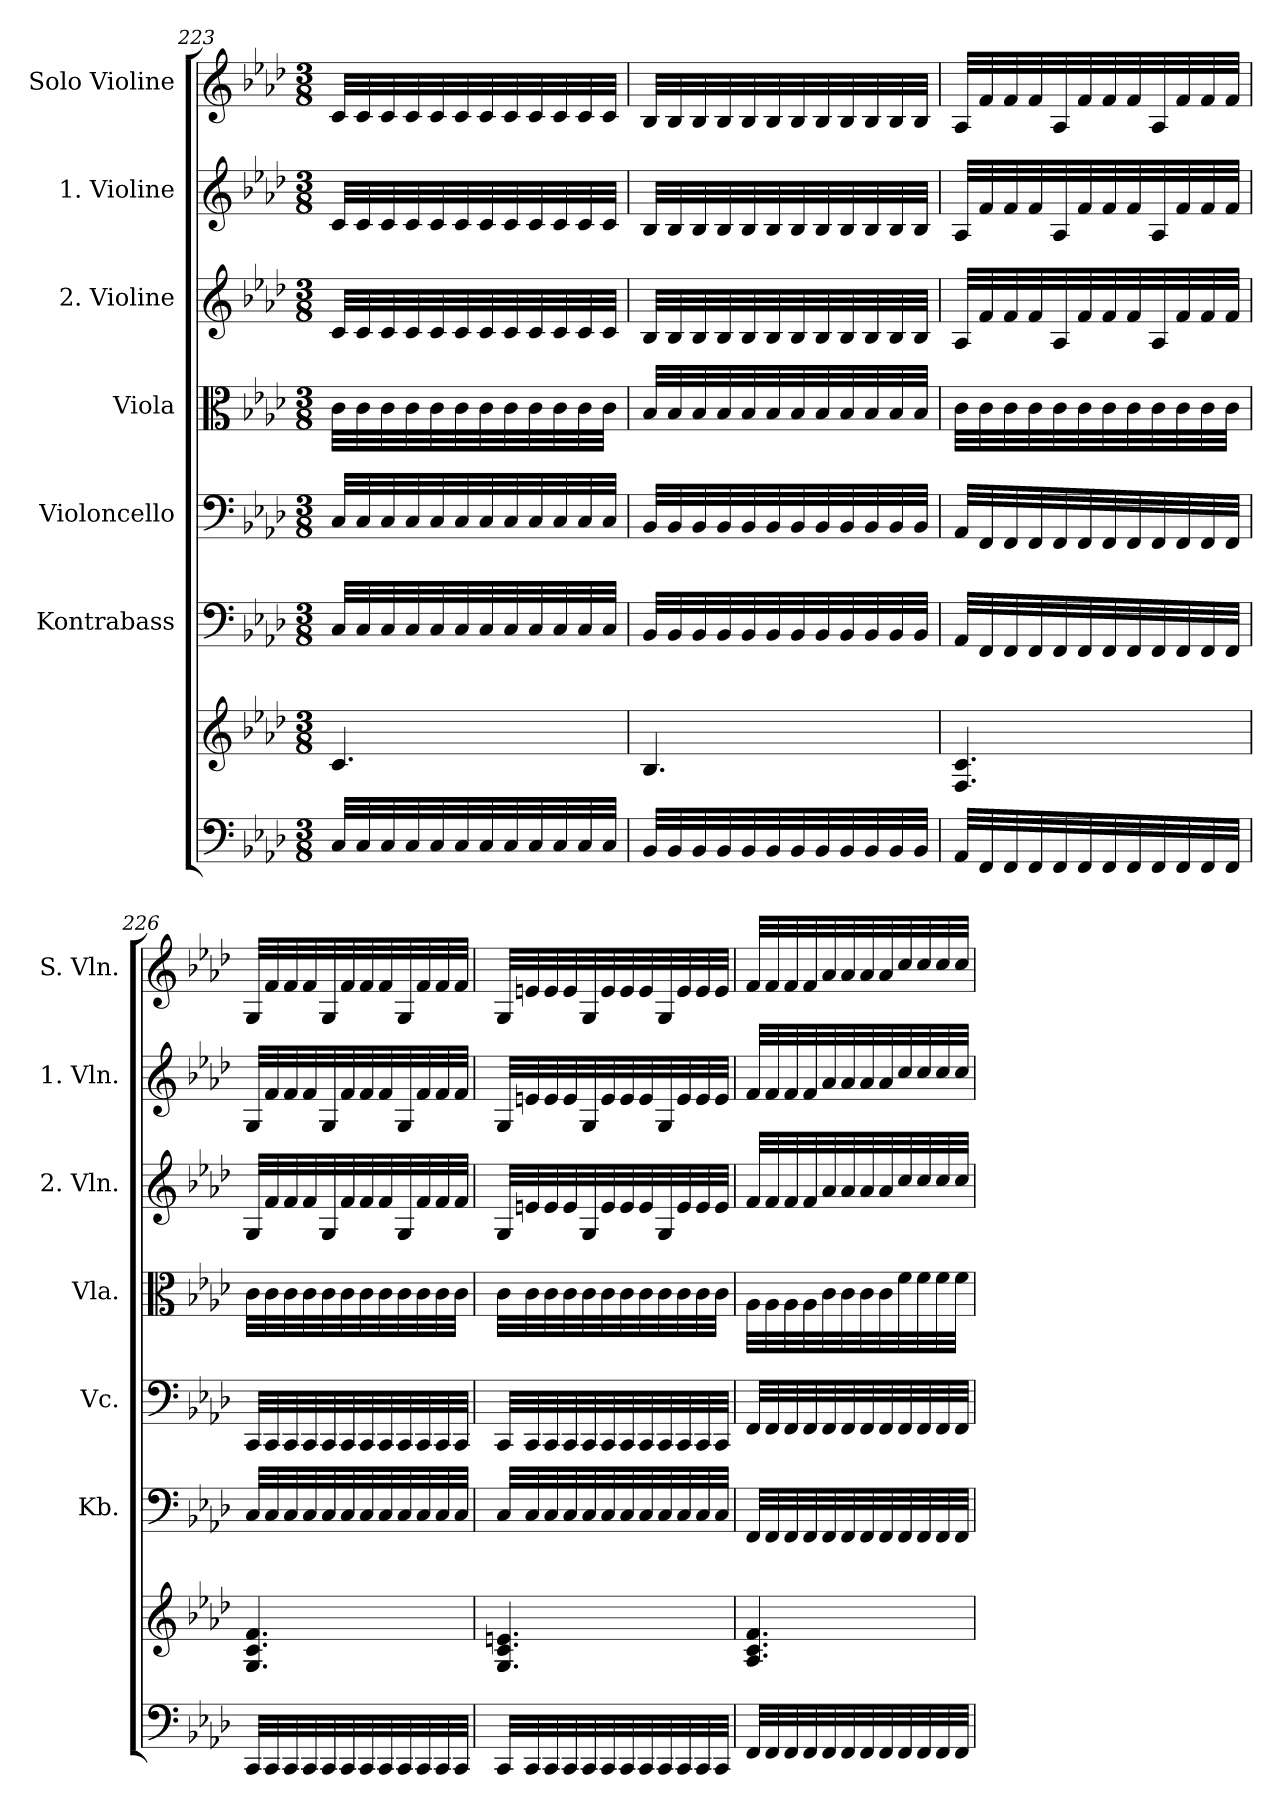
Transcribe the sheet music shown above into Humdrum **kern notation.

**kern	**kern	**kern	**kern	**kern	**kern	**kern	**kern
*part7	*part7	*part6	*part5	*part4	*part3	*part2	*part1
*staff8	*staff7	*staff6	*staff5	*staff4	*staff3	*staff2	*staff1
*	*	*I"Kontrabass	*I"Violoncello	*I"Viola	*I"2. Violine	*I"1. Violine	*I"Solo Violine
*	*	*I'Kb.	*I'Vc.	*I'Vla.	*I'2. Vln.	*I'1. Vln.	*I'S. Vln.
*clefF4	*clefG2	*clefF4	*clefF4	*clefC3	*clefG2	*clefG2	*clefG2
*	*	*ITrd7c12	*	*	*	*	*
*k[b-e-a-d-]	*k[b-e-a-d-]	*k[b-e-a-d-]	*k[b-e-a-d-]	*k[b-e-a-d-]	*k[b-e-a-d-]	*k[b-e-a-d-]	*k[b-e-a-d-]
*f:	*f:	*f:	*f:	*f:	*f:	*f:	*f:
*M3/8	*M3/8	*M3/8	*M3/8	*M3/8	*M3/8	*M3/8	*M3/8
=223	=223	=223	=223	=223	=223	=223	=223
32C/LLL	4.c/	32CC/LLL	32C/LLL	32c\LLL	32c/LLL	32c/LLL	32c/LLL
32C/	.	32CC/	32C/	32c\	32c/	32c/	32c/
32C/	.	32CC/	32C/	32c\	32c/	32c/	32c/
32C/	.	32CC/	32C/	32c\	32c/	32c/	32c/
32C/	.	32CC/	32C/	32c\	32c/	32c/	32c/
32C/	.	32CC/	32C/	32c\	32c/	32c/	32c/
32C/	.	32CC/	32C/	32c\	32c/	32c/	32c/
32C/	.	32CC/	32C/	32c\	32c/	32c/	32c/
32C/	.	32CC/	32C/	32c\	32c/	32c/	32c/
32C/	.	32CC/	32C/	32c\	32c/	32c/	32c/
32C/	.	32CC/	32C/	32c\	32c/	32c/	32c/
32C/JJJ	.	32CC/JJJ	32C/JJJ	32c\JJJ	32c/JJJ	32c/JJJ	32c/JJJ
!!LO:PB:g=z
=224	=224	=224	=224	=224	=224	=224	=224
32BB-/LLL	4.B-/	32BBB-/LLL	32BB-/LLL	32B-/LLL	32B-/LLL	32B-/LLL	32B-/LLL
32BB-/	.	32BBB-/	32BB-/	32B-/	32B-/	32B-/	32B-/
32BB-/	.	32BBB-/	32BB-/	32B-/	32B-/	32B-/	32B-/
32BB-/	.	32BBB-/	32BB-/	32B-/	32B-/	32B-/	32B-/
32BB-/	.	32BBB-/	32BB-/	32B-/	32B-/	32B-/	32B-/
32BB-/	.	32BBB-/	32BB-/	32B-/	32B-/	32B-/	32B-/
32BB-/	.	32BBB-/	32BB-/	32B-/	32B-/	32B-/	32B-/
32BB-/	.	32BBB-/	32BB-/	32B-/	32B-/	32B-/	32B-/
32BB-/	.	32BBB-/	32BB-/	32B-/	32B-/	32B-/	32B-/
32BB-/	.	32BBB-/	32BB-/	32B-/	32B-/	32B-/	32B-/
32BB-/	.	32BBB-/	32BB-/	32B-/	32B-/	32B-/	32B-/
32BB-/JJJ	.	32BBB-/JJJ	32BB-/JJJ	32B-/JJJ	32B-/JJJ	32B-/JJJ	32B-/JJJ
=225	=225	=225	=225	=225	=225	=225	=225
32AA-/LLL	4.F/ 4.c/	32AAA-/LLL	32AA-/LLL	32c\LLL	32A-/LLL	32A-/LLL	32A-/LLL
32FF/	.	32FFF/	32FF/	32c\	32f/	32f/	32f/
32FF/	.	32FFF/	32FF/	32c\	32f/	32f/	32f/
32FF/	.	32FFF/	32FF/	32c\	32f/	32f/	32f/
32FF/	.	32FFF/	32FF/	32c\	32A-/	32A-/	32A-/
32FF/	.	32FFF/	32FF/	32c\	32f/	32f/	32f/
32FF/	.	32FFF/	32FF/	32c\	32f/	32f/	32f/
32FF/	.	32FFF/	32FF/	32c\	32f/	32f/	32f/
32FF/	.	32FFF/	32FF/	32c\	32A-/	32A-/	32A-/
32FF/	.	32FFF/	32FF/	32c\	32f/	32f/	32f/
32FF/	.	32FFF/	32FF/	32c\	32f/	32f/	32f/
32FF/JJJ	.	32FFF/JJJ	32FF/JJJ	32c\JJJ	32f/JJJ	32f/JJJ	32f/JJJ
=226	=226	=226	=226	=226	=226	=226	=226
32CC/LLL	4.G/ 4.c/ 4.f/	32CC/LLL	32CC/LLL	32c\LLL	32G/LLL	32G/LLL	32G/LLL
32CC/	.	32CC/	32CC/	32c\	32f/	32f/	32f/
32CC/	.	32CC/	32CC/	32c\	32f/	32f/	32f/
32CC/	.	32CC/	32CC/	32c\	32f/	32f/	32f/
32CC/	.	32CC/	32CC/	32c\	32G/	32G/	32G/
32CC/	.	32CC/	32CC/	32c\	32f/	32f/	32f/
32CC/	.	32CC/	32CC/	32c\	32f/	32f/	32f/
32CC/	.	32CC/	32CC/	32c\	32f/	32f/	32f/
32CC/	.	32CC/	32CC/	32c\	32G/	32G/	32G/
32CC/	.	32CC/	32CC/	32c\	32f/	32f/	32f/
32CC/	.	32CC/	32CC/	32c\	32f/	32f/	32f/
32CC/JJJ	.	32CC/JJJ	32CC/JJJ	32c\JJJ	32f/JJJ	32f/JJJ	32f/JJJ
!!LO:PB:g=z
=227	=227	=227	=227	=227	=227	=227	=227
32CC/LLL	4.G/ 4.c/ 4.en/	32CC/LLL	32CC/LLL	32c\LLL	32G/LLL	32G/LLL	32G/LLL
32CC/	.	32CC/	32CC/	32c\	32en/	32en/	32en/
32CC/	.	32CC/	32CC/	32c\	32e/	32e/	32e/
32CC/	.	32CC/	32CC/	32c\	32e/	32e/	32e/
32CC/	.	32CC/	32CC/	32c\	32G/	32G/	32G/
32CC/	.	32CC/	32CC/	32c\	32e/	32e/	32e/
32CC/	.	32CC/	32CC/	32c\	32e/	32e/	32e/
32CC/	.	32CC/	32CC/	32c\	32e/	32e/	32e/
32CC/	.	32CC/	32CC/	32c\	32G/	32G/	32G/
32CC/	.	32CC/	32CC/	32c\	32e/	32e/	32e/
32CC/	.	32CC/	32CC/	32c\	32e/	32e/	32e/
32CC/JJJ	.	32CC/JJJ	32CC/JJJ	32c\JJJ	32e/JJJ	32e/JJJ	32e/JJJ
=228	=228	=228	=228	=228	=228	=228	=228
32FF/LLL	4.A-/ 4.c/ 4.f/	32FFF/LLL	32FF/LLL	32A-\LLL	32f/LLL	32f/LLL	32f/LLL
32FF/	.	32FFF/	32FF/	32A-\	32f/	32f/	32f/
32FF/	.	32FFF/	32FF/	32A-\	32f/	32f/	32f/
32FF/	.	32FFF/	32FF/	32A-\	32f/	32f/	32f/
32FF/	.	32FFF/	32FF/	32c\	32a-/	32a-/	32a-/
32FF/	.	32FFF/	32FF/	32c\	32a-/	32a-/	32a-/
32FF/	.	32FFF/	32FF/	32c\	32a-/	32a-/	32a-/
32FF/	.	32FFF/	32FF/	32c\	32a-/	32a-/	32a-/
32FF/	.	32FFF/	32FF/	32f\	32cc/	32cc/	32cc/
32FF/	.	32FFF/	32FF/	32f\	32cc/	32cc/	32cc/
32FF/	.	32FFF/	32FF/	32f\	32cc/	32cc/	32cc/
32FF/JJJ	.	32FFF/JJJ	32FF/JJJ	32f\JJJ	32cc/JJJ	32cc/JJJ	32cc/JJJ
=	=	=	=	=	=	=	=
*-	*-	*-	*-	*-	*-	*-	*-
